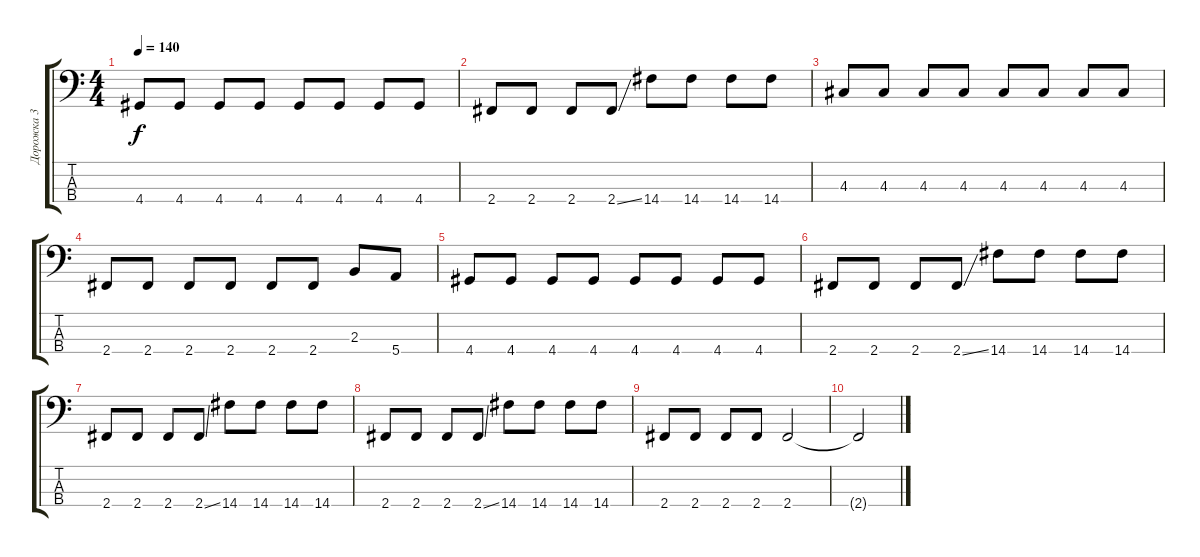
\track ("Дорожка 3" "Дорожка 3") {instrument electricbassfinger}
\staff {score tabs}
\tuning (G2 D2 A1 E1) {hide}
\ts (4 4)
\tempo 140
\clef f4
\ks c
4.4.8{dy f} 4.4.8 4.4.8 4.4.8 4.4.8 4.4.8 4.4.8 4.4.8 |
2.4.8 2.4.8 2.4.8 2.4{ss}.8 14.4.8 14.4.8 14.4.8 14.4.8 |
4.3.8 4.3.8 4.3.8 4.3.8 4.3.8 4.3.8 4.3.8 4.3.8 |
2.4.8 2.4.8 2.4.8 2.4.8 2.4.8 2.4.8 2.3.8 5.4.8 |
4.4.8 4.4.8 4.4.8 4.4.8 4.4.8 4.4.8 4.4.8 4.4.8 |
2.4.8 2.4.8 2.4.8 2.4{ss}.8 14.4.8 14.4.8 14.4.8 14.4.8 |
2.4.8 2.4.8 2.4.8 2.4{ss}.8 14.4.8 14.4.8 14.4.8 14.4.8 |
2.4.8 2.4.8 2.4.8 2.4{ss}.8 14.4.8 14.4.8 14.4.8 14.4.8 |
2.4.8 2.4.8 2.4.8 2.4.8 2.4.2 |
2.4{t}.2
